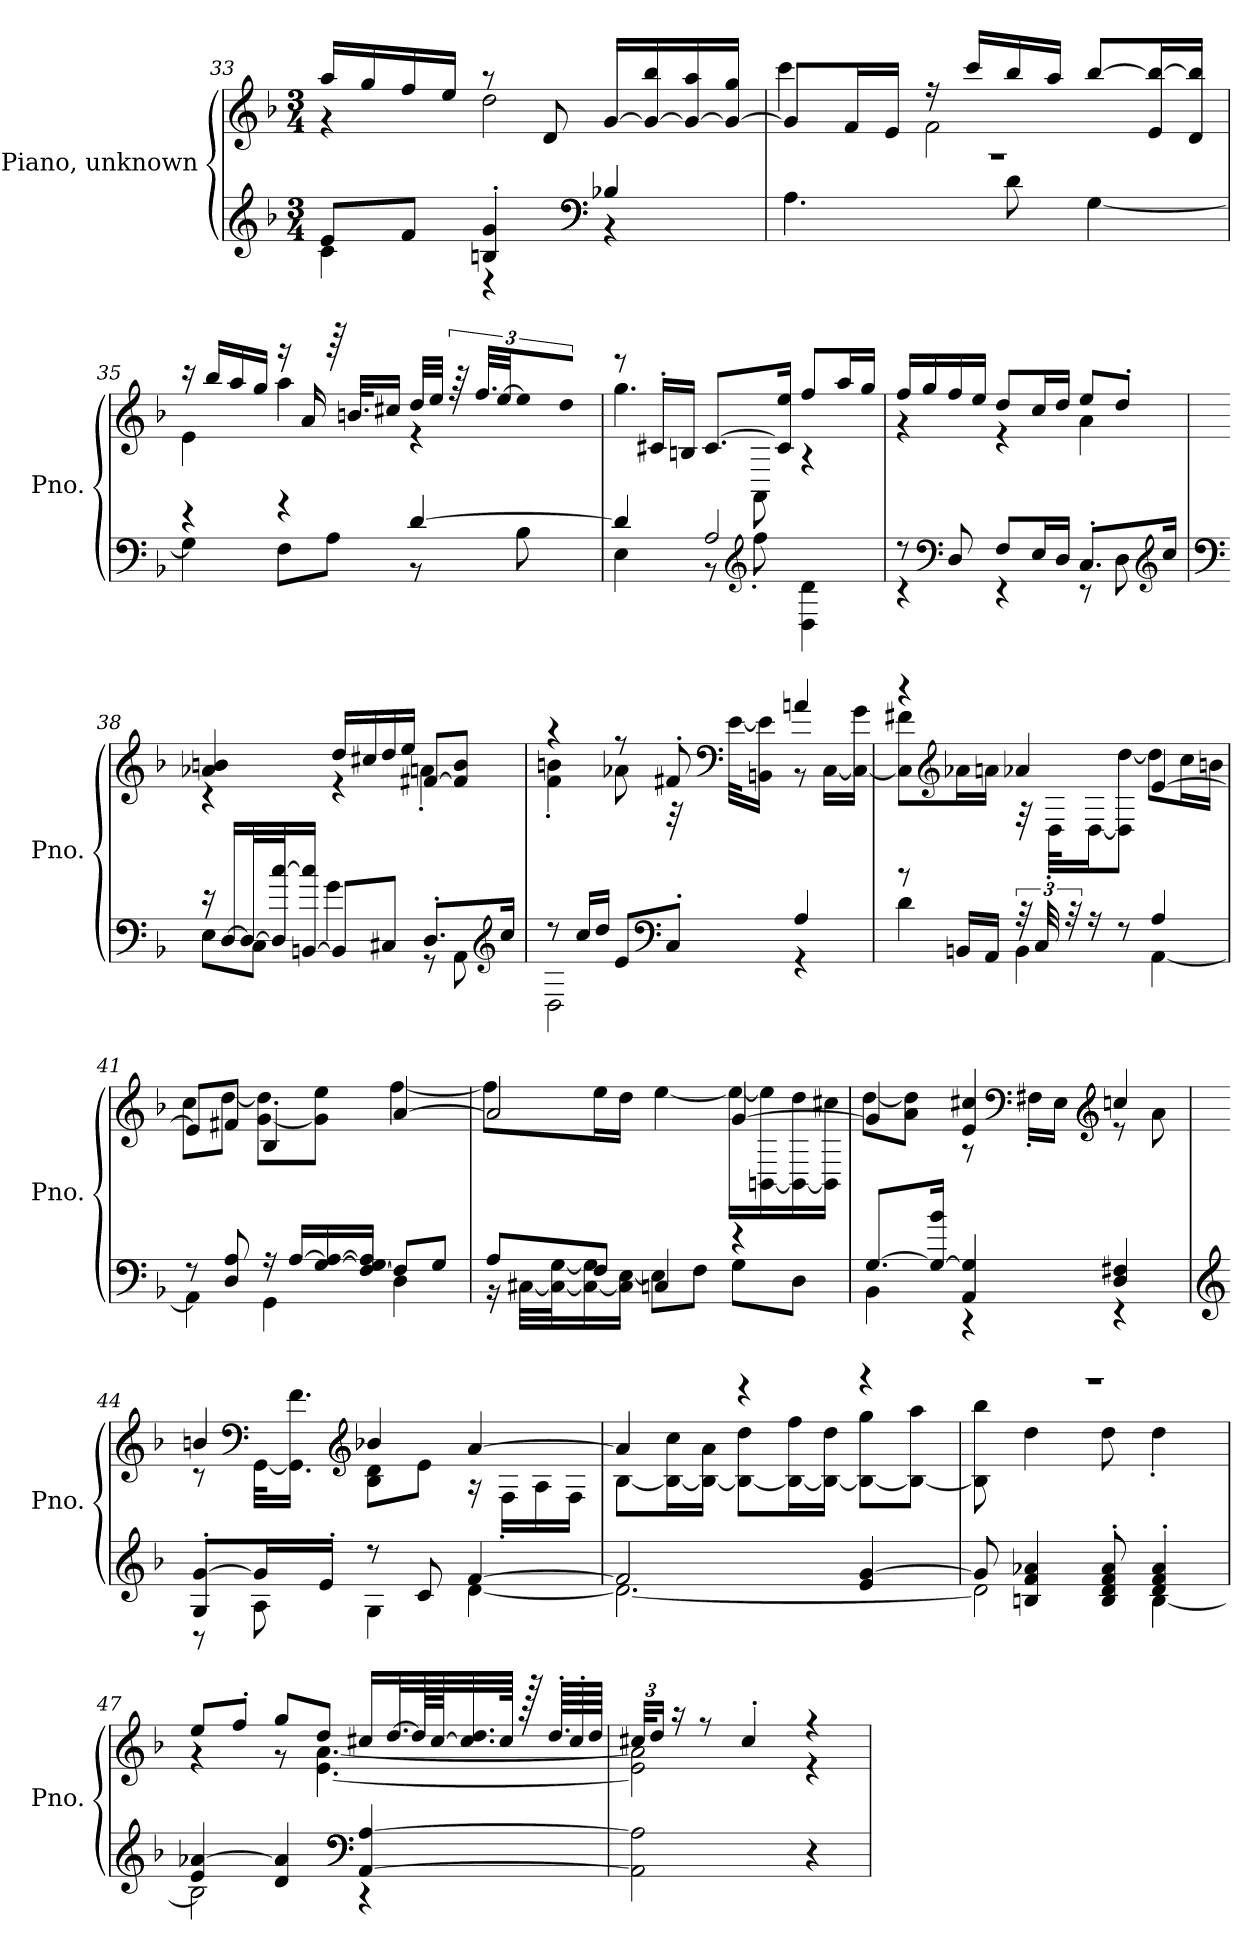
**kern	**kern
*part1	*part1
*staff2	*staff1
*I"Piano, unknown	*
*I'Pno.	*
*clefG2	*clefG2
*k[b-]	*k[b-]
*M3/4	*M3/4
=33	=33
*^	*^
8e/L	4c\	16aa/LL	4r
.	.	16gg/	.
8f/J	.	16ff/	.
.	.	16ee/JJ	.
4Bn/' 4g/'	4r	8r	2dd\
.	.	8d/	.
*clefF4	*	*	*
4B-X/	4r	[16g/LL	.
.	.	16g/_ 16bb-/	.
.	.	16g/_ 16aa/	.
.	.	16g/_ 16gg/JJ	.
=34	=34	=34	=34
2.r	4.A\	8g/L]	4ccc\
.	.	16f/L	.
.	.	16e/JJ	.
.	.	16r	2f\
.	.	16ccc/LL	.
.	8d\	16bb-/	.
.	.	16aa/JJ	.
.	[4G\	[8bb-/L	.
.	.	16e/ 16bb-/_L	.
.	.	16d/ 16bb-/]JJ	.
!!LO:LB:g=z	!!
=35	=35	=35	=35
4r	4G\]	16r	4e\
.	.	16bb-/LL	.
.	.	16aa/	.
.	.	16gg/JJ	.
4r	8F\L	16r	4aa\
.	.	16a/	.
.	8A\J	64r	.
.	.	32.bn/KLL	.
.	.	16cc#X/JJ	.
[4d/	8r	32dd/LLL	4r
.	.	32ee/JJJ	.
.	.	96r	.
.	.	48.ff/LLL	.
.	.	[48ee/J	.
.	8B-\	16ee/]	.
.	.	16dd/JJ	.
=36	=36	=36	=36
4d/]	4E\	8r	4.gg\
.	.	16c#X'/LL	.
.	.	16Bn/JJ	.
2A/	8r	[8.c#/L	.
*clefG2	*	*	*
.	8ff'\	.	8AA\
.	.	16c#/] 16ee/Jk	.
.	4D\ 4d\	8ff/L	4r
.	.	16aa/L	.
.	.	16gg/JJ	.
!!LO:PB:g=z	!!
=37	=37	=37	=37
8r	4r	16ff/LL	4r
.	.	16gg/	.
*clefF4	*	*	*
8D/	.	16ff/	.
.	.	16ee/JJ	.
8F/L	4r	8dd/L	4r
16E/L	.	16cc/L	.
16D/JJ	.	16dd/JJ	.
8.C'/L	8r	8ee/L	4a\
.	8D\	8dd'/J	.
*clefG2	*	*	*
16cc/Jk	.	.	.
=38	=38	=38	=38
*clefF4	*	*	*
16r	8E\L	4a-X/ 4bn/	4r
[16D/LL	.	.	.
32D/L_	8C\J	.	.
32D/] [32cc/J	.	.	.
[16BBn/ 16cc/]JJ	.	.	.
8BB/L]	4g\	16dd/LL	4r
.	.	16cc#X/	.
8C#X/J	.	16dd/	.
.	.	16ee/JJ	.
8.D'/L	8r	[8f#X/L	4an'\
.	8AA\	8f#/] 8b/J	.
*clefG2	*	*	*
16cc/Jk	.	.	.
!!LO:LB:g=z	!!
=39	=39	=39	=39
8r	2D\	4r	4f\' 4bn\'
16cc/LL	.	.	.
16dd/JJ	.	.	.
8e/L	.	8r	8a-X\
*clefF4	*	*	*
8C'/J	.	8f#X'/	32r
*	*	*clefF4	*
.	.	.	[32e\KLL
.	.	.	16BBn\ 16e\]JJ
4A/	4r	4an/	8r
.	.	.	[16C\LL
.	.	.	16C\_ 16g\JJ
=40	=40	=40	=40
8r	4d\	4r	8C\] 8f#X\L
*	*	*clefG2	*
16BBn/LL	.	.	16a-X\L
16AA/JJ	.	.	16an\JJ
48r	4BB\	4a-X/	32r
48C/	.	.	.
.	.	.	32D'\KLL
48r	.	.	.
16r	.	.	[16D\J
8r	.	.	8D\] [8dd\J
4A/	[4AA\	[4e/	8dd\L]
.	.	.	16cc\L
.	.	.	16bn\JJ
!!LO:LB:g=z	!!
=41	=41	=41	=41
8r	4AA\]	8e/L]	8cc\L
8D/ 8A/	.	8f#X/J	[8dd\J
16r	4GG\	4B-'/	[8g\ 8dd\]L
[16A/LL	.	.	.
[16G/ 16A/_	.	.	8g\] 8ee\J
[16F/ 16G/] 16A/]JJ	.	.	.
8F/L]	4D\	[4a/	[4ff\
8G/J	.	.	.
=42	=42	=42	=42
8A/L	16r	2a/]	8ff\L]
.	[32C#X\LLL	.	.
.	32C#\_ [32G\J	.	.
8F/J	16C#\_ 16G\]	.	16ee\L
.	16C#\] [16E\JJ	.	16dd\JJ
4Cn/	8E\L]	.	[4ee\
.	8F\J	.	.
4r	8G\L	[4g/	16ee\LL_
.	.	.	[16BBn\ 16ee\]
.	8D\J	.	16BB\_ 16dd\
.	.	.	16BB\] 16cc#X\JJ
=43	=43	=43	=43
[8.G/L	4BB-\	4g/]	[8dd\L
.	.	.	8a\ 8dd\]J
16G/_ 16b-/Jk	.	.	.
4AA/ 4G/]	4r	4e/ 4cc#X/	8r
*	*	*clefF4	*
.	.	.	16F#X'\LL
.	.	.	16E\JJ
*	*	*clefG2	*
4D/ 4F#X/	4r	4ccn/	8r
.	.	.	8a\
!!LO:LB:g=z	!!
=44	=44	=44	=44
*clefG2	*	*	*
8G/' [8g/'L	8r	4bn/	8r
*	*	*clefF4	*
16g/L]	8A\	.	[32GG\KLL
.	.	.	16.GG\] 16.f\JJ
16e'/JJ	.	.	.
*	*	*clefG2	*
8r	4G\	4b-X/	8B-\ 8d\L
8c/	.	.	8e\J
[4f/	[4d\	[4a/	16r
.	.	.	16F'\LL
.	.	.	16A\
.	.	.	16F\JJ
=45	=45	=45	=45
2f/]	2.d\_	4a/]	[8B-\L
.	.	.	16B-\_ 16cc\L
.	.	.	16B-\_ 16a\JJ
.	.	4r	8B-\_ 8dd\L
.	.	.	16B-\_ 16ff\L
.	.	.	16B-\_ 16dd\JJ
4e/ [4g/	.	4r	8B-\_ 8gg\L
.	.	.	8B-\_ 8aa\J
=46	=46	=46	=46
8g/]	2d\]	2.r	8B-\] 8bb-\
4Bn/ 4f/ 4a-X/	.	.	4dd\
8B/' 8d/' 8f/' 8a-/'	.	.	8dd\
4d/' 4f/' 4a-/'	[4B\	.	4dd'\
!!LO:LB:g=z	!!
=47	=47	=47	=47
4e/ [4a-X/	2B\]	8ee/L	4r
.	.	8ff'/J	.
4d/ 4a-/]	.	8gg/L	8r
.	.	8dd/J	[4.e\ [4.a\
*clefF4	*	*	*
[4AA/ [4A/	4r	16cc#X/LL	.
.	.	[32.dd/L	.
.	.	128dd/LL]	.
.	.	[128cc#/JJ	.
.	.	32.cc#/] 32.dd/	.
.	.	64cc#/JJJk	.
.	.	128r	.
.	.	64.dd'/LLLL	.
.	.	64cc#'/	.
.	.	64dd/JJJJ	.
*v	*v	*	*
=48	=48	=48
*	*Xbrackettup	*
2AA\] 2A\]	48cc#X/KLL	2e\] 2a\]
.	24dd/JJ	.
.	16r	.
.	8r	.
.	4cc#'/	.
4r	4r	4r
*	*v	*v
=	=
*-	*-
